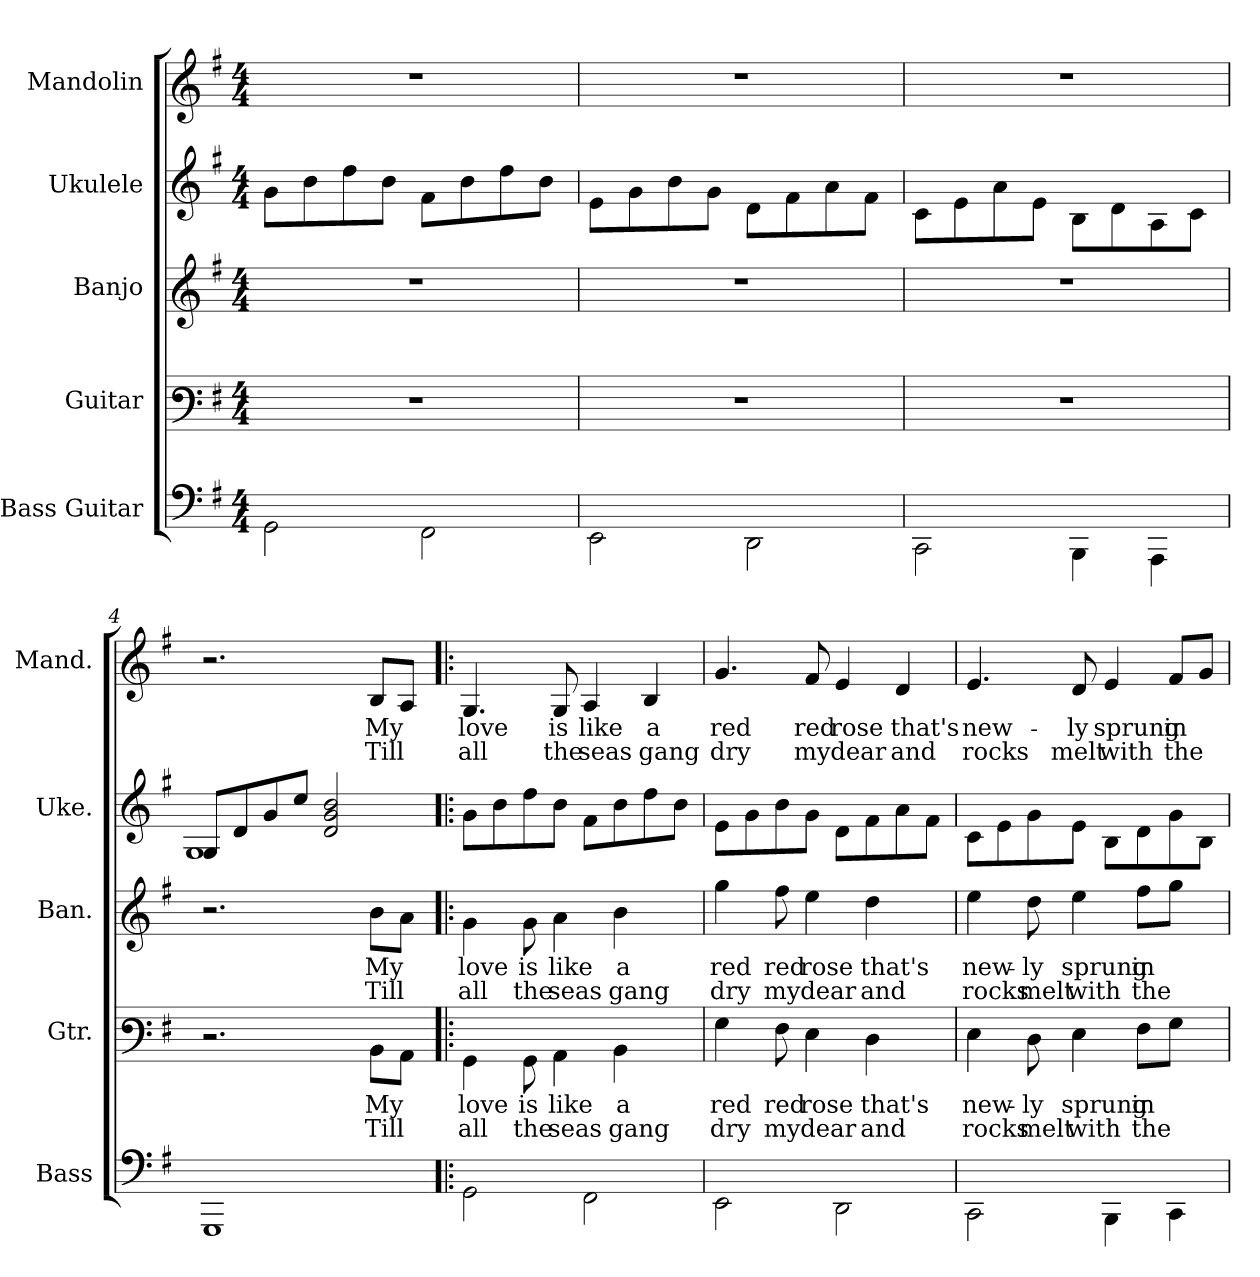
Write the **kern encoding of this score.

**kern	**kern	**text	**text	**kern	**text	**text	**kern	**kern	**text	**text
*part5	*part4	*part4	*part4	*part3	*part3	*part3	*part2	*part1	*part1	*part1
*staff5	*staff4	*staff4	*staff4	*staff3	*staff3	*staff3	*staff2	*staff1	*staff1	*staff1
*I"Bass Guitar	*I"Guitar	*	*	*I"Banjo	*	*	*I"Ukulele	*I"Mandolin	*	*
*I'Bass	*I'Gtr.	*	*	*I'Ban.	*	*	*I'Uke.	*I'Mand.	*	*
*stria4	*stria6	*	*	*stria5	*	*	*stria4	*	*	*
*	*	*	*	*	*	*	*	*clefG2	*	*
*	*	*	*	*ITrd7c12	*	*	*	*	*	*
*k[f#]	*k[f#]	*	*	*k[f#]	*	*	*k[f#]	*k[f#]	*	*
*G:	*G:	*	*	*G:	*	*	*G:	*G:	*	*
*M4/4	*M4/4	*	*	*M4/4	*	*	*M4/4	*M4/4	*	*
=1	=1	=1	=1	=1	=1	=1	=1	=1	=1	=1
2GG\	1r	.	.	1r	.	.	8g\L	1r	.	.
.	.	.	.	.	.	.	8b\	.	.	.
.	.	.	.	.	.	.	8dd\	.	.	.
.	.	.	.	.	.	.	8b\J	.	.	.
2FF#\	.	.	.	.	.	.	8f#\L	.	.	.
.	.	.	.	.	.	.	8b\	.	.	.
.	.	.	.	.	.	.	8dd\	.	.	.
.	.	.	.	.	.	.	8b\J	.	.	.
=2	=2	=2	=2	=2	=2	=2	=2	=2	=2	=2
2EE\	1r	.	.	1r	.	.	8e\L	1r	.	.
.	.	.	.	.	.	.	8g\	.	.	.
.	.	.	.	.	.	.	8b\	.	.	.
.	.	.	.	.	.	.	8g\J	.	.	.
2DD\	.	.	.	.	.	.	8d\L	.	.	.
.	.	.	.	.	.	.	8f#\	.	.	.
.	.	.	.	.	.	.	8a\	.	.	.
.	.	.	.	.	.	.	8f#\J	.	.	.
=3	=3	=3	=3	=3	=3	=3	=3	=3	=3	=3
2CC\	1r	.	.	1r	.	.	8c\L	1r	.	.
.	.	.	.	.	.	.	8e\	.	.	.
.	.	.	.	.	.	.	8a\	.	.	.
.	.	.	.	.	.	.	8e\J	.	.	.
4BBB\	.	.	.	.	.	.	8B\L	.	.	.
.	.	.	.	.	.	.	8d\	.	.	.
4AAA\	.	.	.	.	.	.	8A\	.	.	.
.	.	.	.	.	.	.	8c\J	.	.	.
=4	=4	=4	=4	=4	=4	=4	=4	=4	=4	=4
*	*	*	*	*	*	*	*^	*	*	*
1GGG	2.r	.	.	2.r	.	.	8G/L	1G	2.r	.	.
.	.	.	.	.	.	.	8d/	.	.	.	.
.	.	.	.	.	.	.	8g/	.	.	.	.
.	.	.	.	.	.	.	8cc/J	.	.	.	.
.	.	.	.	.	.	.	2d/ 2g/ 2b/	.	.	.	.
!	!	!LO:LY:b	!LO:LY:b	!	!LO:LY:b	!LO:LY:b	!	!	!	!LO:LY:b	!LO:LY:b
.	8BB\L	My	Till	8B\L	My	Till	.	.	8B/L	My	Till
.	8AA\J	.	.	8A\J	.	.	.	.	8A/J	.	.
*	*	*	*	*	*	*	*v	*v	*	*	*
!!LO:LB:g=z
=5!|:	=5!|:	=5!|:	=5!|:	=5!|:	=5!|:	=5!|:	=5!|:	=5!|:	=5!|:	=5!|:
!	!	!LO:LY:b	!LO:LY:b	!	!LO:LY:b	!LO:LY:b	!	!	!LO:LY:b	!LO:LY:b
2GG\	4GG\	love	all	4G\	love	all	8g\L	4.G/	love	all
.	.	.	.	.	.	.	8b\	.	.	.
!	!	!LO:LY:b	!LO:LY:b	!	!LO:LY:b	!LO:LY:b	!	!	!	!
.	8GG\	is	the	8G\	is	the	8dd\	.	.	.
!	!	!LO:LY:b	!LO:LY:b	!	!LO:LY:b	!LO:LY:b	!	!	!LO:LY:b	!LO:LY:b
.	4AA\	like	seas	4A\	like	seas	8b\J	8G/	is	the
!	!	!	!	!	!	!	!	!	!LO:LY:b	!LO:LY:b
2FF#\	.	.	.	.	.	.	8f#\L	4A/	like	seas
!	!	!LO:LY:b	!LO:LY:b	!	!LO:LY:b	!LO:LY:b	!	!	!	!
.	4BB\	a	gang	4B\	a	gang	8b\	.	.	.
!	!	!	!	!	!	!	!	!	!LO:LY:b	!LO:LY:b
.	.	.	.	.	.	.	8dd\	4B/	a	gang
.	8ryy	.	.	8ryy	.	.	8b\J	.	.	.
=6	=6	=6	=6	=6	=6	=6	=6	=6	=6	=6
!	!	!LO:LY:b	!LO:LY:b	!	!LO:LY:b	!LO:LY:b	!	!	!LO:LY:b	!LO:LY:b
2EE\	4G\	red	dry	4g\	red	dry	8e\L	4.g/	red	dry
.	.	.	.	.	.	.	8g\	.	.	.
!	!	!LO:LY:b	!LO:LY:b	!	!LO:LY:b	!LO:LY:b	!	!	!	!
.	8F#\	red	my	8f#\	red	my	8b\	.	.	.
!	!	!LO:LY:b	!LO:LY:b	!	!LO:LY:b	!LO:LY:b	!	!	!LO:LY:b	!LO:LY:b
.	4E\	rose	dear	4e\	rose	dear	8g\J	8f#/	red	my
!	!	!	!	!	!	!	!	!	!LO:LY:b	!LO:LY:b
2DD\	.	.	.	.	.	.	8d\L	4e/	rose	dear
!	!	!LO:LY:b	!LO:LY:b	!	!LO:LY:b	!LO:LY:b	!	!	!	!
.	4D\	that's	and	4d\	that's	and	8f#\	.	.	.
!	!	!	!	!	!	!	!	!	!LO:LY:b	!LO:LY:b
.	.	.	.	.	.	.	8a\	4d/	that's	and
.	8ryy	.	.	8ryy	.	.	8f#\J	.	.	.
=7	=7	=7	=7	=7	=7	=7	=7	=7	=7	=7
!	!	!LO:LY:b	!LO:LY:b	!	!LO:LY:b	!LO:LY:b	!	!	!LO:LY:b	!LO:LY:b
2CC\	4E\	new-	rocks	4e\	new-	rocks	8c\L	4.e/	new-	rocks
.	.	.	.	.	.	.	8e\	.	.	.
!	!	!LO:LY:b	!LO:LY:b	!	!LO:LY:b	!LO:LY:b	!	!	!	!
.	8D\	-ly	melt	8d\	-ly	melt	8g\	.	.	.
!	!	!LO:LY:b	!LO:LY:b	!	!LO:LY:b	!LO:LY:b	!	!	!LO:LY:b	!LO:LY:b
.	4E\	sprung	with	4e\	sprung	with	8e\J	8d/	-ly	melt
!	!	!	!	!	!	!	!	!	!LO:LY:b	!LO:LY:b
4BBB\	.	.	.	.	.	.	8B\L	4e/	sprung	with
!	!	!LO:LY:b	!LO:LY:b	!	!LO:LY:b	!LO:LY:b	!	!	!	!
.	8F#\L	in	the	8f#\L	in	the	8d\	.	.	.
!	!	!	!	!	!	!	!	!	!LO:LY:b	!LO:LY:b
4CC\	8G\J	.	.	8g\J	.	.	8g\	8f#/L	in	the
.	8ryy	.	.	8ryy	.	.	8B\J	8g/J	.	.
=	=	=	=	=	=	=	=	=	=	=
*-	*-	*-	*-	*-	*-	*-	*-	*-	*-	*-
